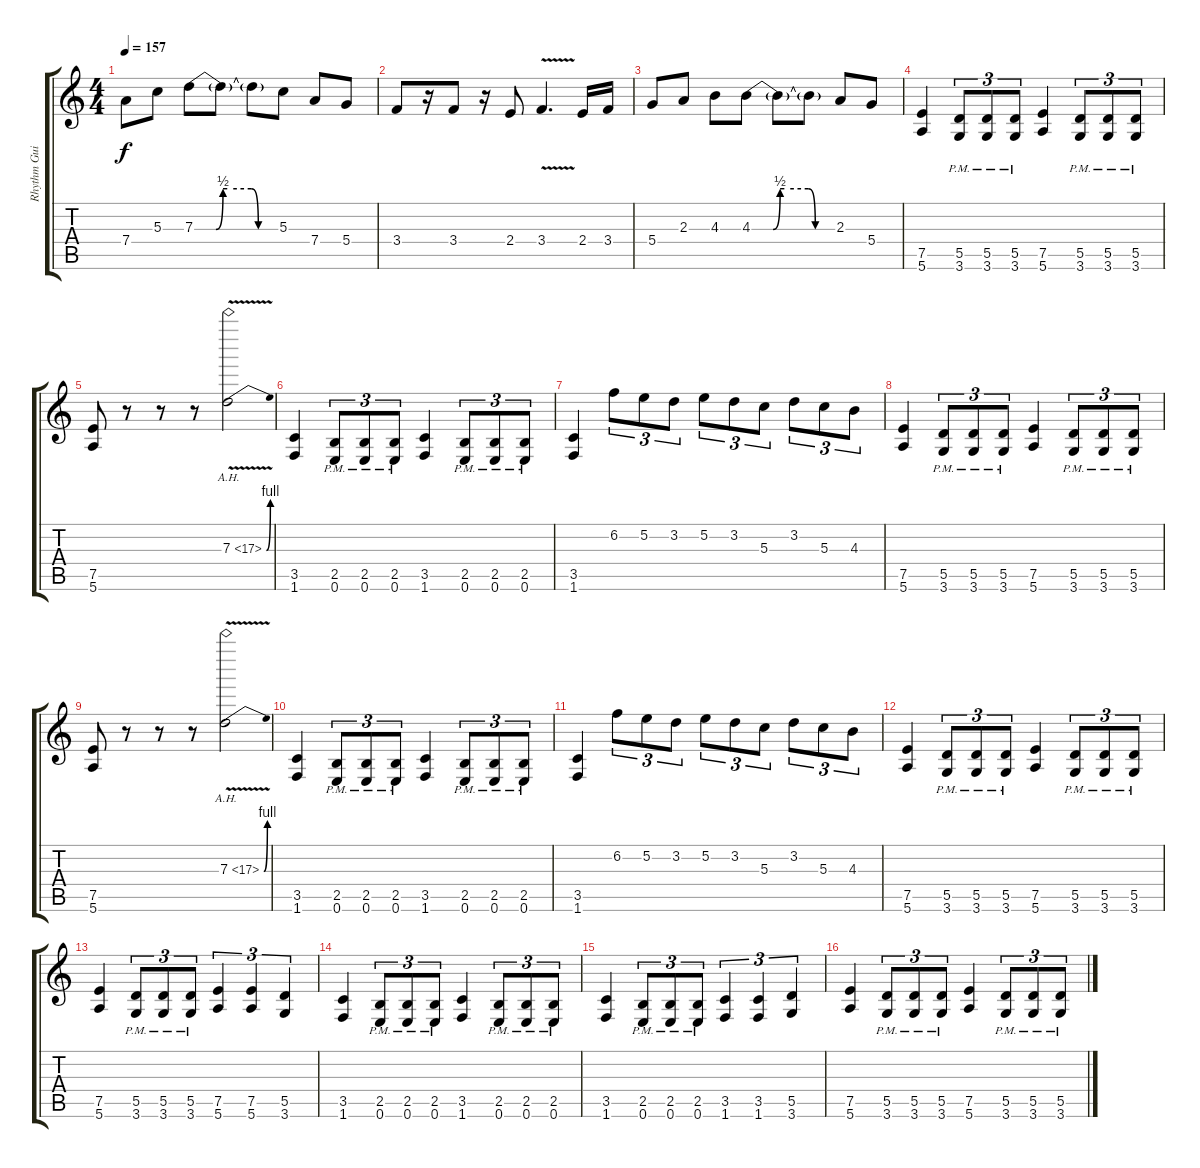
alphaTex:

\track ("Rhythm Guitar" "Rhythm Gui") {instrument distortionguitar}
\staff {score tabs}
\tuning (E4 B3 G3 D3 A2 E2) {hide}
\ts (4 4)
\tempo 157
\clef g2
\ks c
7.4.8{dy f} 5.3.8 7.3{be (custom 0 0 15 0 20 2 23 2 40 2 45 0 60 0)}.8 7.3{t}.8 7.3{t}.8 5.3.8 7.4.8 5.4.8 |
3.4.8 r.16 3.4.8 r.16 2.4.8 3.4{v}.4{d} 2.4.16 3.4.16 |
5.4.8 2.3.8 4.3.8 4.3{be (custom 0 0 15 0 20 2 23 2 40 2 45 0 60 0)}.8 4.3{t}.8 4.3{t}.8 2.3.8 5.4.8 |
(7.5 5.6).4 (5.5{pm} 3.6{pm}).8{tu (3 2)} (5.5{pm} 3.6{pm}).8{tu (3 2)} (5.5{pm} 3.6{pm}).8{tu (3 2)} (7.5 5.6).4 (5.5{pm} 3.6{pm}).8{tu (3 2)} (5.5{pm} 3.6{pm}).8{tu (3 2)} (5.5{pm} 3.6{pm}).8{tu (3 2)} |
(7.5 5.6).8 r.8 r.8 r.8 7.3{be (bend 0 0 60 4) ah 10 v}.2 |
(3.5 1.6).4 (2.5{pm} 0.6{pm}).8{tu (3 2)} (2.5{pm} 0.6{pm}).8{tu (3 2)} (2.5{pm} 0.6{pm}).8{tu (3 2)} (3.5 1.6).4 (2.5{pm} 0.6{pm}).8{tu (3 2)} (2.5{pm} 0.6{pm}).8{tu (3 2)} (2.5{pm} 0.6{pm}).8{tu (3 2)} |
(3.5 1.6).4 6.2.8{tu (3 2)} 5.2.8{tu (3 2)} 3.2.8{tu (3 2)} 5.2.8{tu (3 2)} 3.2.8{tu (3 2)} 5.3.8{tu (3 2)} 3.2.8{tu (3 2)} 5.3.8{tu (3 2)} 4.3.8{tu (3 2)} |
(7.5 5.6).4 (5.5{pm} 3.6{pm}).8{tu (3 2)} (5.5{pm} 3.6{pm}).8{tu (3 2)} (5.5{pm} 3.6{pm}).8{tu (3 2)} (7.5 5.6).4 (5.5{pm} 3.6{pm}).8{tu (3 2)} (5.5{pm} 3.6{pm}).8{tu (3 2)} (5.5{pm} 3.6{pm}).8{tu (3 2)} |
(7.5 5.6).8 r.8 r.8 r.8 7.3{be (bend 0 0 60 4) ah 10 v}.2 |
(3.5 1.6).4 (2.5{pm} 0.6{pm}).8{tu (3 2)} (2.5{pm} 0.6{pm}).8{tu (3 2)} (2.5{pm} 0.6{pm}).8{tu (3 2)} (3.5 1.6).4 (2.5{pm} 0.6{pm}).8{tu (3 2)} (2.5{pm} 0.6{pm}).8{tu (3 2)} (2.5{pm} 0.6{pm}).8{tu (3 2)} |
(3.5 1.6).4 6.2.8{tu (3 2)} 5.2.8{tu (3 2)} 3.2.8{tu (3 2)} 5.2.8{tu (3 2)} 3.2.8{tu (3 2)} 5.3.8{tu (3 2)} 3.2.8{tu (3 2)} 5.3.8{tu (3 2)} 4.3.8{tu (3 2)} |
(7.5 5.6).4 (5.5{pm} 3.6{pm}).8{tu (3 2)} (5.5{pm} 3.6{pm}).8{tu (3 2)} (5.5{pm} 3.6{pm}).8{tu (3 2)} (7.5 5.6).4 (5.5{pm} 3.6{pm}).8{tu (3 2)} (5.5{pm} 3.6{pm}).8{tu (3 2)} (5.5{pm} 3.6{pm}).8{tu (3 2)} |
(7.5 5.6).4 (5.5{pm} 3.6{pm}).8{tu (3 2)} (5.5{pm} 3.6{pm}).8{tu (3 2)} (5.5{pm} 3.6{pm}).8{tu (3 2)} (7.5 5.6).4{tu (3 2)} (7.5 5.6).4{tu (3 2)} (5.5 3.6).4{tu (3 2)} |
(3.5 1.6).4 (2.5{pm} 0.6{pm}).8{tu (3 2)} (2.5{pm} 0.6{pm}).8{tu (3 2)} (2.5{pm} 0.6{pm}).8{tu (3 2)} (3.5 1.6).4 (2.5{pm} 0.6{pm}).8{tu (3 2)} (2.5{pm} 0.6{pm}).8{tu (3 2)} (2.5{pm} 0.6{pm}).8{tu (3 2)} |
(3.5 1.6).4 (2.5{pm} 0.6{pm}).8{tu (3 2)} (2.5{pm} 0.6{pm}).8{tu (3 2)} (2.5{pm} 0.6{pm}).8{tu (3 2)} (3.5 1.6).4{tu (3 2)} (3.5 1.6).4{tu (3 2)} (5.5 3.6).4{tu (3 2)} |
(7.5 5.6).4 (5.5{pm} 3.6{pm}).8{tu (3 2)} (5.5{pm} 3.6{pm}).8{tu (3 2)} (5.5{pm} 3.6{pm}).8{tu (3 2)} (7.5 5.6).4 (5.5{pm} 3.6{pm}).8{tu (3 2)} (5.5{pm} 3.6{pm}).8{tu (3 2)} (5.5{pm} 3.6{pm}).8{tu (3 2)}
